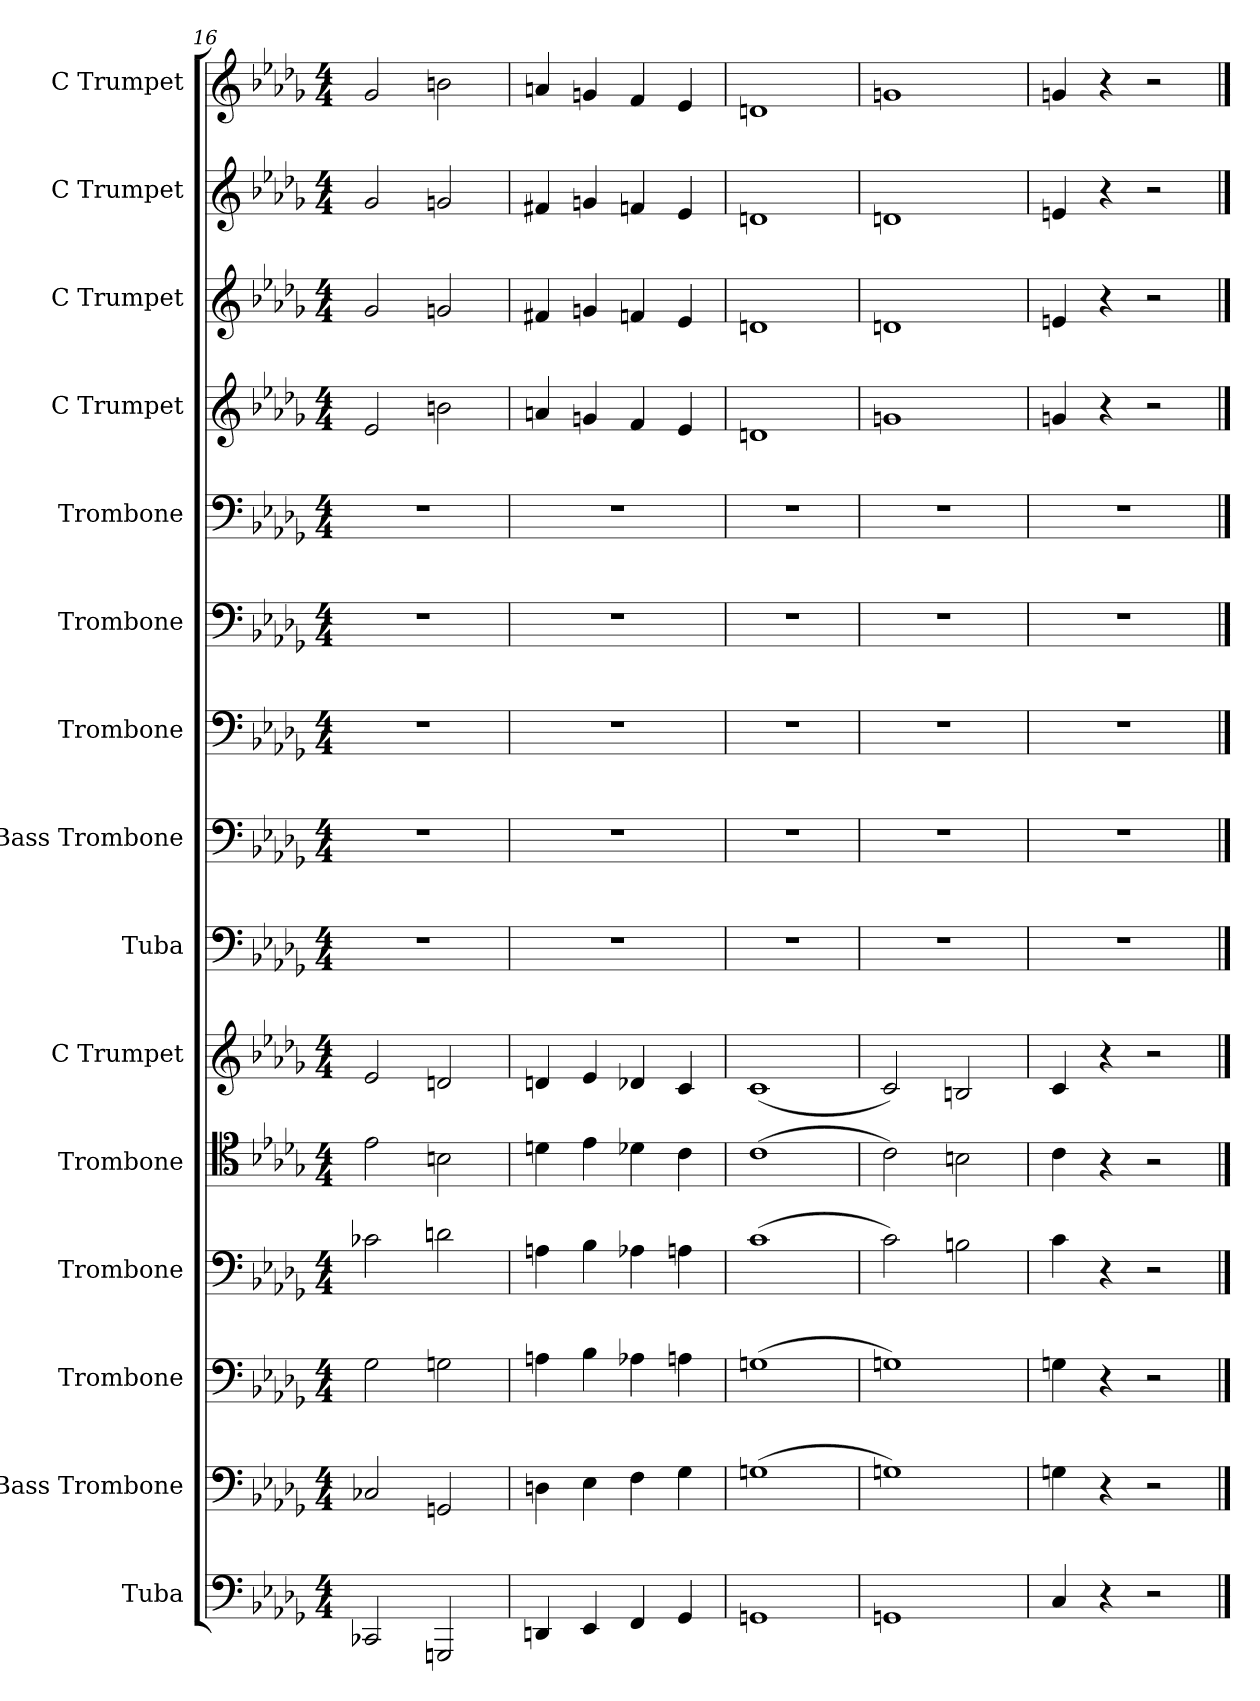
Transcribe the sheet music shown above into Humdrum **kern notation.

**kern	**kern	**kern	**kern	**kern	**kern	**kern	**kern	**kern	**kern	**kern	**kern	**kern	**kern	**kern
*part15	*part14	*part13	*part12	*part11	*part10	*part9	*part8	*part7	*part6	*part5	*part4	*part3	*part2	*part1
*staff15	*staff14	*staff13	*staff12	*staff11	*staff10	*staff9	*staff8	*staff7	*staff6	*staff5	*staff4	*staff3	*staff2	*staff1
*I"Tuba	*I"Bass Trombone	*I"Trombone	*I"Trombone	*I"Trombone	*I"C Trumpet	*I"Tuba	*I"Bass Trombone	*I"Trombone	*I"Trombone	*I"Trombone	*I"C Trumpet	*I"C Trumpet	*I"C Trumpet	*I"C Trumpet
*I'Tba.	*I'B. Tbn.	*I'Tbn.	*I'Tbn.	*I'Tbn.	*I'C Tpt.	*I'Tba.	*I'B. Tbn.	*I'Tbn.	*I'Tbn.	*I'Tbn.	*I'C Tpt.	*I'C Tpt.	*I'C Tpt.	*I'C Tpt.
*clefF4	*clefF4	*clefF4	*clefF4	*clefC4	*clefG2	*clefF4	*clefF4	*clefF4	*clefF4	*clefF4	*clefG2	*clefG2	*clefG2	*clefG2
*k[b-e-a-d-g-]	*k[b-e-a-d-g-]	*k[b-e-a-d-g-]	*k[b-e-a-d-g-]	*k[b-e-a-d-g-]	*k[b-e-a-d-g-]	*k[b-e-a-d-g-]	*k[b-e-a-d-g-]	*k[b-e-a-d-g-]	*k[b-e-a-d-g-]	*k[b-e-a-d-g-]	*k[b-e-a-d-g-]	*k[b-e-a-d-g-]	*k[b-e-a-d-g-]	*k[b-e-a-d-g-]
*M4/4	*M4/4	*M4/4	*M4/4	*M4/4	*M4/4	*M4/4	*M4/4	*M4/4	*M4/4	*M4/4	*M4/4	*M4/4	*M4/4	*M4/4
=16	=16	=16	=16	=16	=16	=16	=16	=16	=16	=16	=16	=16	=16	=16
2CC-X/	2C-X/	2G-\	2c-X\	2e-\	2e-/	1r	1r	1r	1r	1r	2e-/	2g-/	2g-/	2g-/
2GGGn/	2GGn/	2Gn\	2dn\	2Bn\	2dn/	.	.	.	.	.	2bn\	2gn/	2gn/	2bn\
=17	=17	=17	=17	=17	=17	=17	=17	=17	=17	=17	=17	=17	=17	=17
4DDn/	4Dn\	4An\	4An\	4dn\	4dn/	1r	1r	1r	1r	1r	4an/	4f#X/	4f#X/	4an/
4EE-/	4E-\	4B-\	4B-\	4e-\	4e-/	.	.	.	.	.	4gn/	4gn/	4gn/	4gn/
4FF/	4F\	4A-X\	4A-X\	4d-X\	4d-X/	.	.	.	.	.	4f/	4fn/	4fn/	4f/
4GG-/	4G-\	4An\	4An\	4c\	4c/	.	.	.	.	.	4e-/	4e-/	4e-/	4e-/
=18	=18	=18	=18	=18	=18	=18	=18	=18	=18	=18	=18	=18	=18	=18
1GGn	(>1Gn	(>1Gn	(>1c	(>1c	(<1c	1r	1r	1r	1r	1r	1dn	1dn	1dn	1dn
!!LO:PB:g=z
=19	=19	=19	=19	=19	=19	=19	=19	=19	=19	=19	=19	=19	=19	=19
1GGn	1Gn)	1Gn)	2c\)	2c\)	2c/)	1r	1r	1r	1r	1r	1gn	1dn	1dn	1gn
.	.	.	2Bn\	2Bn\	2Bn/	.	.	.	.	.	.	.	.	.
=20	=20	=20	=20	=20	=20	=20	=20	=20	=20	=20	=20	=20	=20	=20
4C/	4Gn\	4Gn\	4c\	4c\	4c/	1r	1r	1r	1r	1r	4gn/	4en/	4en/	4gn/
4r	4r	4r	4r	4r	4r	.	.	.	.	.	4r	4r	4r	4r
2r	2r	2r	2r	2r	2r	.	.	.	.	.	2r	2r	2r	2r
==	==	==	==	==	==	==	==	==	==	==	==	==	==	==
*-	*-	*-	*-	*-	*-	*-	*-	*-	*-	*-	*-	*-	*-	*-
